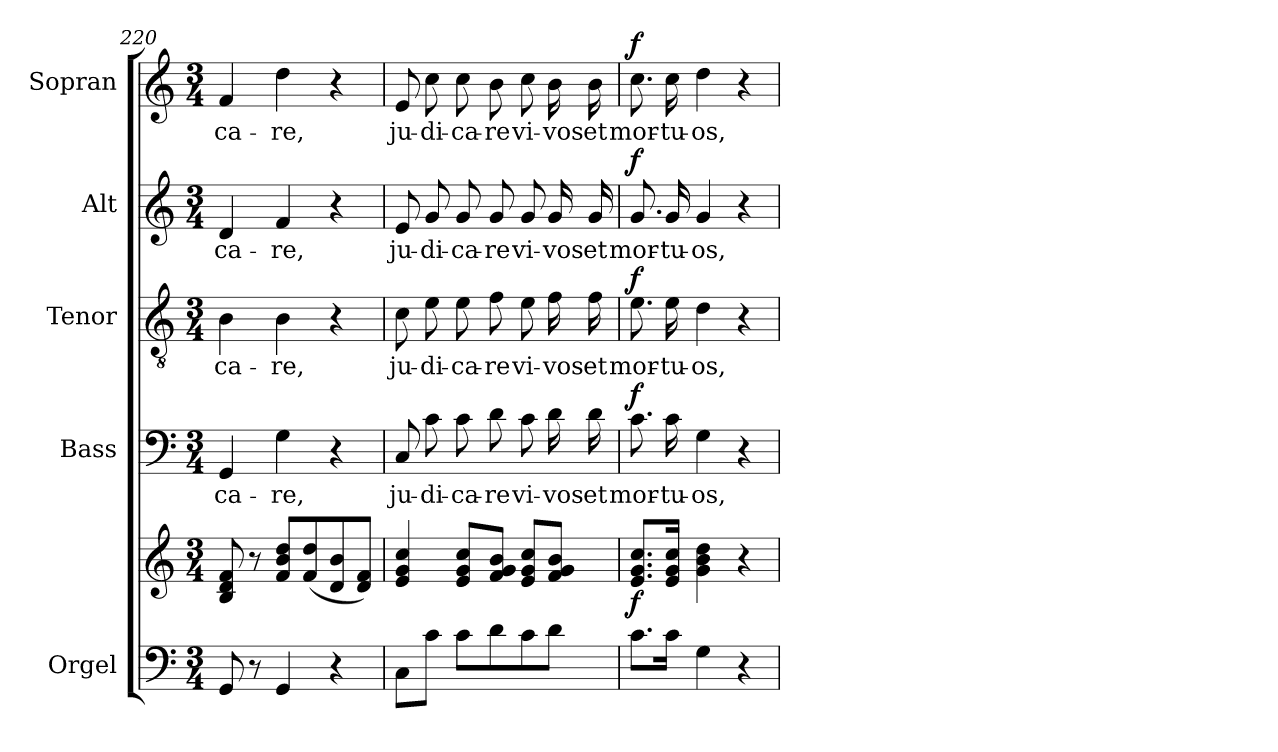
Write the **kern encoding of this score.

**kern	**kern	**dynam	**kern	**text	**dynam	**kern	**text	**dynam	**kern	**text	**dynam	**kern	**text	**dynam
*part5	*part5	*part5	*part4	*part4	*part4	*part3	*part3	*part3	*part2	*part2	*part2	*part1	*part1	*part1
*staff6	*staff5	*staff5/6	*staff4	*staff4	*staff4	*staff3	*staff3	*staff3	*staff2	*staff2	*staff2	*staff1	*staff1	*staff1
*I"Orgel	*	*	*I"Bass	*	*	*I"Tenor	*	*	*I"Alt	*	*	*I"Sopran	*	*
*I'Org.	*	*	*I'B.	*	*	*I'T.	*	*	*I'A.	*	*	*I'S.	*	*
*clefF4	*clefG2	*	*clefF4	*	*	*clefGv2	*	*	*clefG2	*	*	*clefG2	*	*
*k[]	*k[]	*	*k[]	*	*	*k[]	*	*	*k[]	*	*	*k[]	*	*
*C:	*C:	*	*C:	*	*	*C:	*	*	*C:	*	*	*C:	*	*
*M3/4	*M3/4	*	*M3/4	*	*	*M3/4	*	*	*M3/4	*	*	*M3/4	*	*
=220	=220	=220	=220	=220	=220	=220	=220	=220	=220	=220	=220	=220	=220	=220
!	!	!	!	!LO:LY:b	!	!	!LO:LY:b	!	!	!LO:LY:b	!	!	!LO:LY:b	!
8GG/	8B/ 8d/ 8f/	.	4GG/	-ca-	.	4B\	-ca-	.	4d/	-ca-	.	4f/	-ca-	.
8r	8r	.	.	.	.	.	.	.	.	.	.	.	.	.
!	!	!	!	!LO:LY:b	!	!	!LO:LY:b	!	!	!LO:LY:b	!	!	!LO:LY:b	!
4GG/	8f/ 8b/ 8dd/L	.	4G\	-re,	.	4B\	-re,	.	4f/	-re,	.	4dd\	-re,	.
.	(<8f/ 8dd/	.	.	.	.	.	.	.	.	.	.	.	.	.
4r	8d/ 8b/	.	4r	.	.	4r	.	.	4r	.	.	4r	.	.
.	8d/ 8f/J)	.	.	.	.	.	.	.	.	.	.	.	.	.
=221	=221	=221	=221	=221	=221	=221	=221	=221	=221	=221	=221	=221	=221	=221
!	!	!	!	!LO:LY:b	!	!	!LO:LY:b	!	!	!LO:LY:b	!	!	!LO:LY:b	!
8C\L	4e/ 4g/ 4cc/	.	8C/	ju-	.	8c\	ju-	.	8e/	ju-	.	8e/	ju-	.
!	!	!	!	!LO:LY:b	!	!	!LO:LY:b	!	!	!LO:LY:b	!	!	!LO:LY:b	!
8c\J	.	.	8c\	-di-	.	8e\	-di-	.	8g/	-di-	.	8cc\	-di-	.
!	!	!	!	!LO:LY:b	!	!	!LO:LY:b	!	!	!LO:LY:b	!	!	!LO:LY:b	!
8c\L	8e/ 8g/ 8cc/L	.	8c\	-ca-	.	8e\	-ca-	.	8g/	-ca-	.	8cc\	-ca-	.
!	!	!	!	!LO:LY:b	!	!	!LO:LY:b	!	!	!LO:LY:b	!	!	!LO:LY:b	!
8d\	8f/ 8g/ 8b/J	.	8d\	-re	.	8f\	-re	.	8g/	-re	.	8b\	-re	.
!	!	!	!	!LO:LY:b	!	!	!LO:LY:b	!	!	!LO:LY:b	!	!	!LO:LY:b	!
8c\	8e/ 8g/ 8cc/L	.	8c\	vi-	.	8e\	vi-	.	8g/	vi-	.	8cc\	vi-	.
!	!	!	!	!LO:LY:b	!	!	!LO:LY:b	!	!	!LO:LY:b	!	!	!LO:LY:b	!
8d\J	8f/ 8g/ 8b/J	.	16d\	-vos	.	16f\	-vos	.	16g/	-vos	.	16b\	-vos	.
!	!	!	!	!LO:LY:b	!	!	!LO:LY:b	!	!	!LO:LY:b	!	!	!LO:LY:b	!
.	.	.	16d\	et	.	16f\	et	.	16g/	et	.	16b\	et	.
=222	=222	=222	=222	=222	=222	=222	=222	=222	=222	=222	=222	=222	=222	=222
!	!	!LO:DY:b	!	!LO:LY:b	!LO:DY:a	!	!LO:LY:b	!LO:DY:a	!	!LO:LY:b	!LO:DY:a	!	!LO:LY:b	!LO:DY:a
8.c\L	8.e/ 8.g/ 8.cc/L	f	8.c\	mor-	f	8.e\	mor-	f	8.g/	mor-	f	8.cc\	mor-	f
!	!	!	!	!LO:LY:b	!	!	!LO:LY:b	!	!	!LO:LY:b	!	!	!LO:LY:b	!
16c\Jk	16e/ 16g/ 16cc/Jk	.	16c\	-tu-	.	16e\	-tu-	.	16g/	-tu-	.	16cc\	-tu-	.
!	!	!	!	!LO:LY:b	!	!	!LO:LY:b	!	!	!LO:LY:b	!	!	!LO:LY:b	!
4G\	4g\ 4b\ 4dd\	.	4G\	-os,	.	4d\	-os,	.	4g/	-os,	.	4dd\	-os,	.
4r	4r	.	4r	.	.	4r	.	.	4r	.	.	4r	.	.
=	=	=	=	=	=	=	=	=	=	=	=	=	=	=
*-	*-	*-	*-	*-	*-	*-	*-	*-	*-	*-	*-	*-	*-	*-
